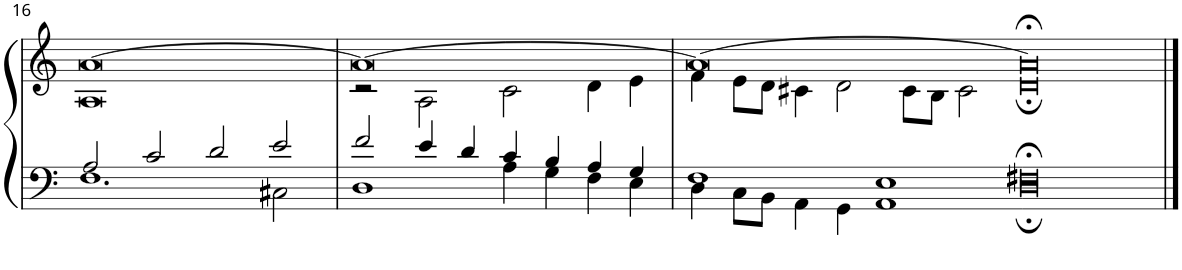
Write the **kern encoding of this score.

**kern	**kern
*part1	*part1
*staff2	*staff1
*I"Organ	*
!!LO:PB:g=z
*clefF4	*clefG2
*k[]	*k[]
*M4/2	*M4/2
=16	=16
*^	*^
2A/	1.F	[0a	0A
2c/	.	.	.
2d/	.	.	.
2e/	2C#X\	.	.
=17	=17	=17	=17
2f/	1D	0a_	2r
4e/	.	.	2A\
4d/	.	.	.
4c/	4A\	.	2c\
4B/	4G\	.	.
4A/	4F\	.	4d\
4G/	4E\	.	4e\
=18	=18	=18	=18
1F	4D\	0a_	4f\
.	8C\L	.	8e\L
.	8BB\J	.	8d\J
.	4AA\	.	4c#X\
.	4GG\	.	2d\
1E	1AA	.	.
.	.	.	8c#\L
.	.	.	8B\J
.	.	.	2c#\
=19-	=19-	=19-	=19-
0F#X;<	0D;	0a;<]	0d;
*v	*v	*	*
*	*v	*v
==	==
*-	*-
